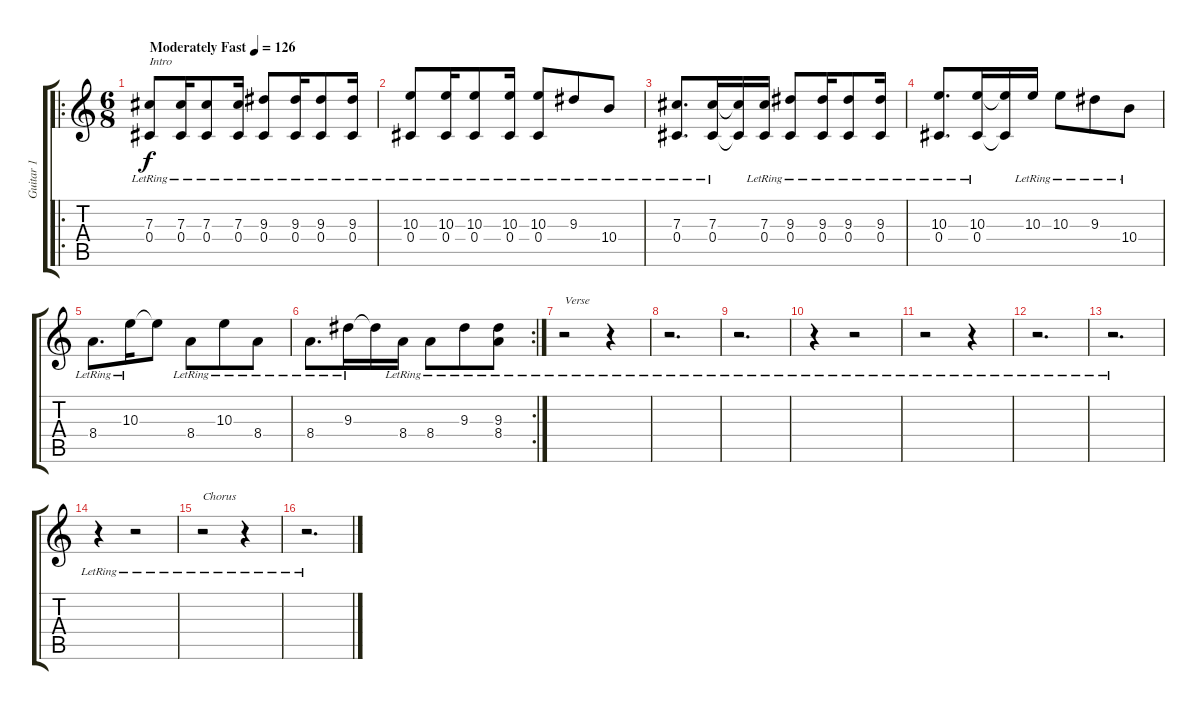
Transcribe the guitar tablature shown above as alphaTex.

\track ("Guitar 1" "Guitar 1") {instrument distortionguitar}
\staff {score tabs}
\tuning (Eb4 Bb3 Gb3 Db3 Ab2 Db2) {hide}
\ro
\ts (6 8)
\tempo (126 "Moderately Fast")
\clef g2
\ks c
(7.3{lr} 0.4{lr}).8{txt "Intro" dy f instrument distortionguitar} (7.3{lr} 0.4{lr}).16 (7.3{lr} 0.4{lr}).8 (7.3{lr} 0.4{lr}).16 (9.3{lr} 0.4{lr}).8 (9.3{lr} 0.4{lr}).16 (9.3{lr} 0.4{lr}).8 (9.3{lr} 0.4{lr}).16 |
(10.3{lr} 0.4{lr}).8 (10.3{lr} 0.4{lr}).16 (10.3{lr} 0.4{lr}).8 (10.3{lr} 0.4{lr}).16 (10.3{lr} 0.4{lr}).8 9.3{lr}.8 10.4{lr}.8 |
(7.3{lr} 0.4{lr}).8{d} (7.3{lr} 0.4{lr}).16 (7.3{t} 0.4{t}).16 (7.3{lr} 0.4{lr}).16 (9.3{lr} 0.4{lr}).8 (9.3{lr} 0.4{lr}).16 (9.3{lr} 0.4{lr}).8 (9.3{lr} 0.4{lr}).16 |
(10.3{lr} 0.4{lr}).8{d} (10.3{lr} 0.4{lr}).16 (10.3{t} 0.4{t}).16 10.3{lr}.16 10.3{lr}.8 9.3{lr}.8 10.4{lr}.8 |
8.4{lr}.8{d} 10.3{lr}.16 10.3{t}.8 8.4{lr}.8 10.3{lr}.8 8.4{lr}.8 |
\rc 2
8.4{lr}.8{d} 9.3{lr}.16 9.3{t}.16 8.4{lr}.16 8.4{lr}.8 9.3{lr}.8 (9.3{lr} 8.4{lr}).8 |
r.2{txt "Verse"} r.4 |
r.2{d} |
r.2{d} |
r.4 r.2 |
r.2 r.4 |
r.2{d} |
r.2{d} |
r.4 r.2 |
r.2{txt "Chorus"} r.4 |
r.2{d}
